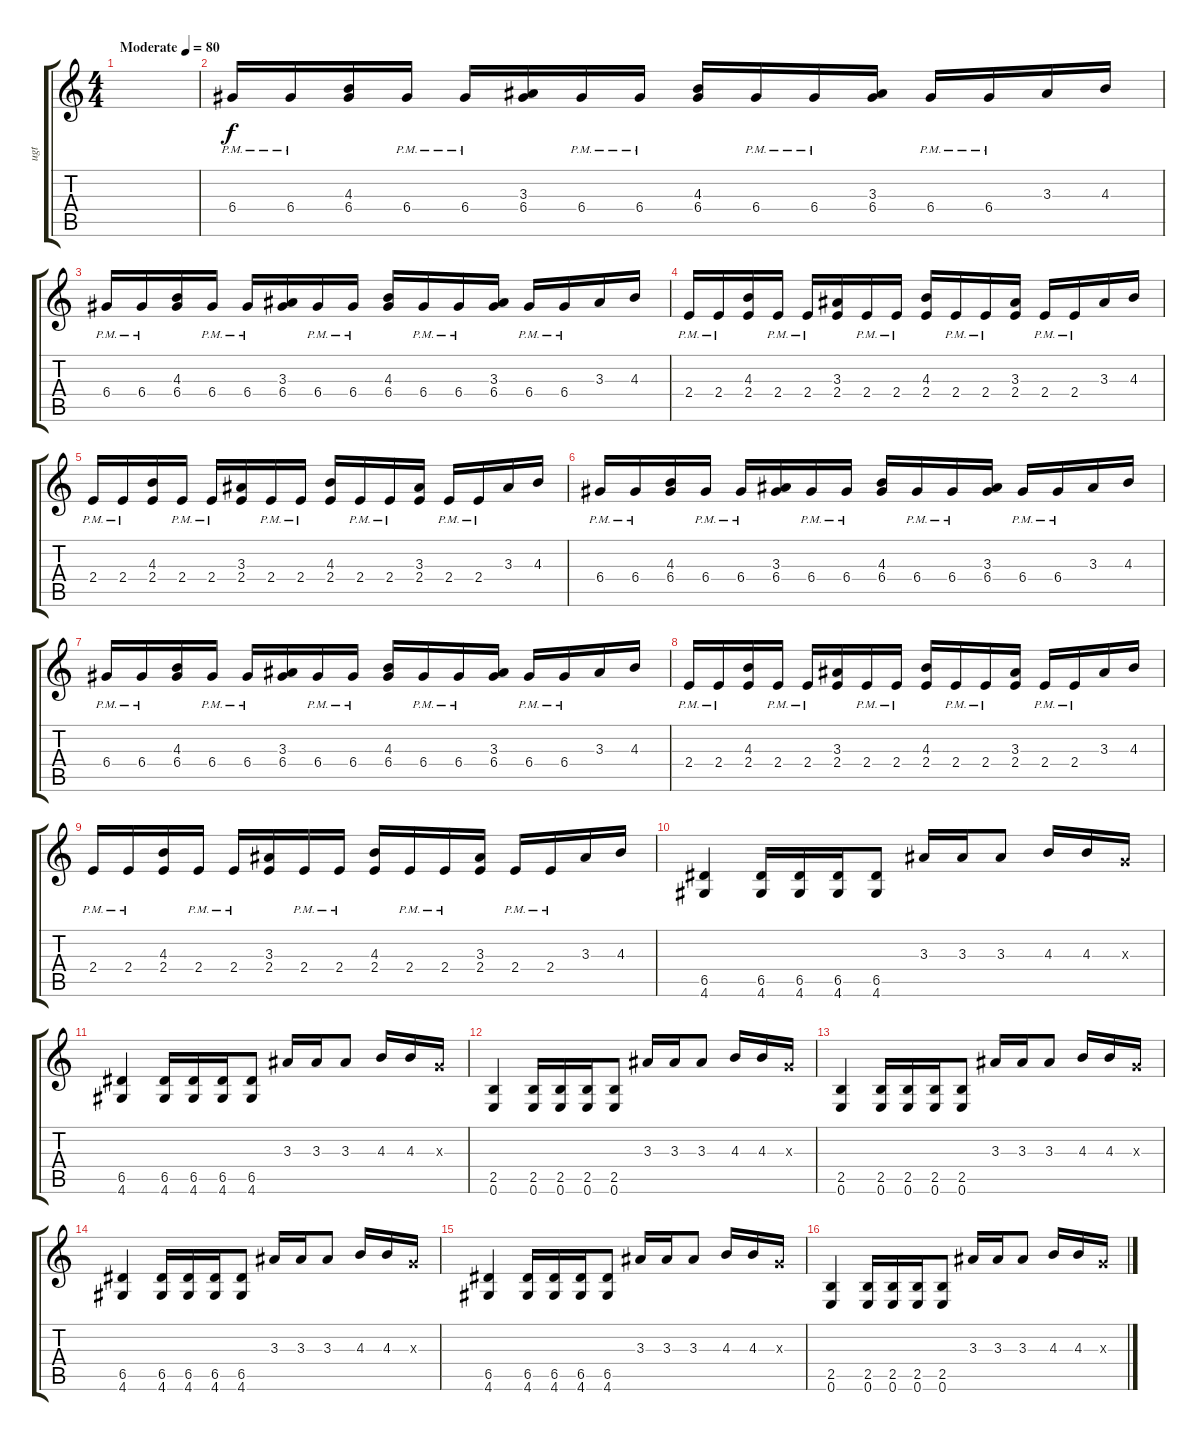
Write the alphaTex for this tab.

\track ("ugt" "ugt") {instrument overdrivenguitar}
\staff {score tabs}
\tuning (E4 B3 G3 D3 A2 E2) {hide}
\ts (4 4)
\tempo (80 "Moderate")
\clef g2
\ks c
|
6.4{pm}.16 6.4{pm}.16 (4.3 6.4).16 6.4{pm}.16 6.4{pm}.16 (3.3 6.4).16 6.4{pm}.16 6.4{pm}.16 (4.3 6.4).16 6.4{pm}.16 6.4{pm}.16 (3.3 6.4).16 6.4{pm}.16 6.4{pm}.16 3.3.16 4.3.16 |
6.4{pm}.16 6.4{pm}.16 (4.3 6.4).16 6.4{pm}.16 6.4{pm}.16 (3.3 6.4).16 6.4{pm}.16 6.4{pm}.16 (4.3 6.4).16 6.4{pm}.16 6.4{pm}.16 (3.3 6.4).16 6.4{pm}.16 6.4{pm}.16 3.3.16 4.3.16 |
2.4{pm}.16 2.4{pm}.16 (4.3 2.4).16 2.4{pm}.16 2.4{pm}.16 (3.3 2.4).16 2.4{pm}.16 2.4{pm}.16 (4.3 2.4).16 2.4{pm}.16 2.4{pm}.16 (3.3 2.4).16 2.4{pm}.16 2.4{pm}.16 3.3.16 4.3.16 |
2.4{pm}.16 2.4{pm}.16 (4.3 2.4).16 2.4{pm}.16 2.4{pm}.16 (3.3 2.4).16 2.4{pm}.16 2.4{pm}.16 (4.3 2.4).16 2.4{pm}.16 2.4{pm}.16 (3.3 2.4).16 2.4{pm}.16 2.4{pm}.16 3.3.16 4.3.16 |
6.4{pm}.16 6.4{pm}.16 (4.3 6.4).16 6.4{pm}.16 6.4{pm}.16 (3.3 6.4).16 6.4{pm}.16 6.4{pm}.16 (4.3 6.4).16 6.4{pm}.16 6.4{pm}.16 (3.3 6.4).16 6.4{pm}.16 6.4{pm}.16 3.3.16 4.3.16 |
6.4{pm}.16 6.4{pm}.16 (4.3 6.4).16 6.4{pm}.16 6.4{pm}.16 (3.3 6.4).16 6.4{pm}.16 6.4{pm}.16 (4.3 6.4).16 6.4{pm}.16 6.4{pm}.16 (3.3 6.4).16 6.4{pm}.16 6.4{pm}.16 3.3.16 4.3.16 |
2.4{pm}.16 2.4{pm}.16 (4.3 2.4).16 2.4{pm}.16 2.4{pm}.16 (3.3 2.4).16 2.4{pm}.16 2.4{pm}.16 (4.3 2.4).16 2.4{pm}.16 2.4{pm}.16 (3.3 2.4).16 2.4{pm}.16 2.4{pm}.16 3.3.16 4.3.16 |
2.4{pm}.16 2.4{pm}.16 (4.3 2.4).16 2.4{pm}.16 2.4{pm}.16 (3.3 2.4).16 2.4{pm}.16 2.4{pm}.16 (4.3 2.4).16 2.4{pm}.16 2.4{pm}.16 (3.3 2.4).16 2.4{pm}.16 2.4{pm}.16 3.3.16 4.3.16 |
(6.5 4.6).4 (6.5 4.6).16 (6.5 4.6).16 (6.5 4.6).16 (6.5 4.6).8 3.3.16 3.3.16 3.3.8 4.3.16 4.3.16 0.3{x}.16 |
(6.5 4.6).4 (6.5 4.6).16 (6.5 4.6).16 (6.5 4.6).16 (6.5 4.6).8 3.3.16 3.3.16 3.3.8 4.3.16 4.3.16 0.3{x}.16 |
(2.5 0.6).4 (2.5 0.6).16 (2.5 0.6).16 (2.5 0.6).16 (2.5 0.6).8 3.3.16 3.3.16 3.3.8 4.3.16 4.3.16 0.3{x}.16 |
(2.5 0.6).4 (2.5 0.6).16 (2.5 0.6).16 (2.5 0.6).16 (2.5 0.6).8 3.3.16 3.3.16 3.3.8 4.3.16 4.3.16 0.3{x}.16 |
(6.5 4.6).4 (6.5 4.6).16 (6.5 4.6).16 (6.5 4.6).16 (6.5 4.6).8 3.3.16 3.3.16 3.3.8 4.3.16 4.3.16 0.3{x}.16 |
(6.5 4.6).4 (6.5 4.6).16 (6.5 4.6).16 (6.5 4.6).16 (6.5 4.6).8 3.3.16 3.3.16 3.3.8 4.3.16 4.3.16 0.3{x}.16 |
(2.5 0.6).4 (2.5 0.6).16 (2.5 0.6).16 (2.5 0.6).16 (2.5 0.6).8 3.3.16 3.3.16 3.3.8 4.3.16 4.3.16 0.3{x}.16
